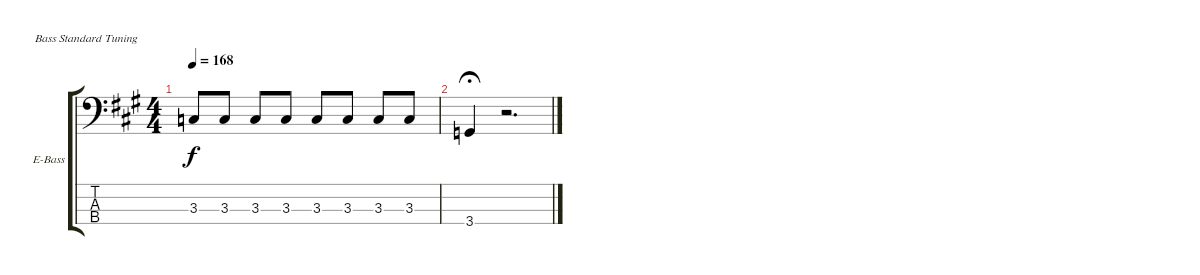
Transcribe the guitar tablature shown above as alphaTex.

\defaultSystemsLayout 4
\bracketExtendMode groupsimilarinstruments
\firstSystemTrackNameOrientation horizontal
\otherSystemsTrackNameOrientation horizontal
\track ("Bass" "E-Bass") {instrument electricbassfinger}
\staff {score tabs}
\tuning (G2 D2 A1 E1)
\ts (4 4)
\tempo 168
\clef f4
\scale
1.07062
\ks a
3.3.8{dy f} 3.3.8 3.3.8 3.3.8 3.3.8 3.3.8 3.3.8 3.3.8 |
\scale
0.929382 3.4.4{fermata (medium 1)} r.2{d}
